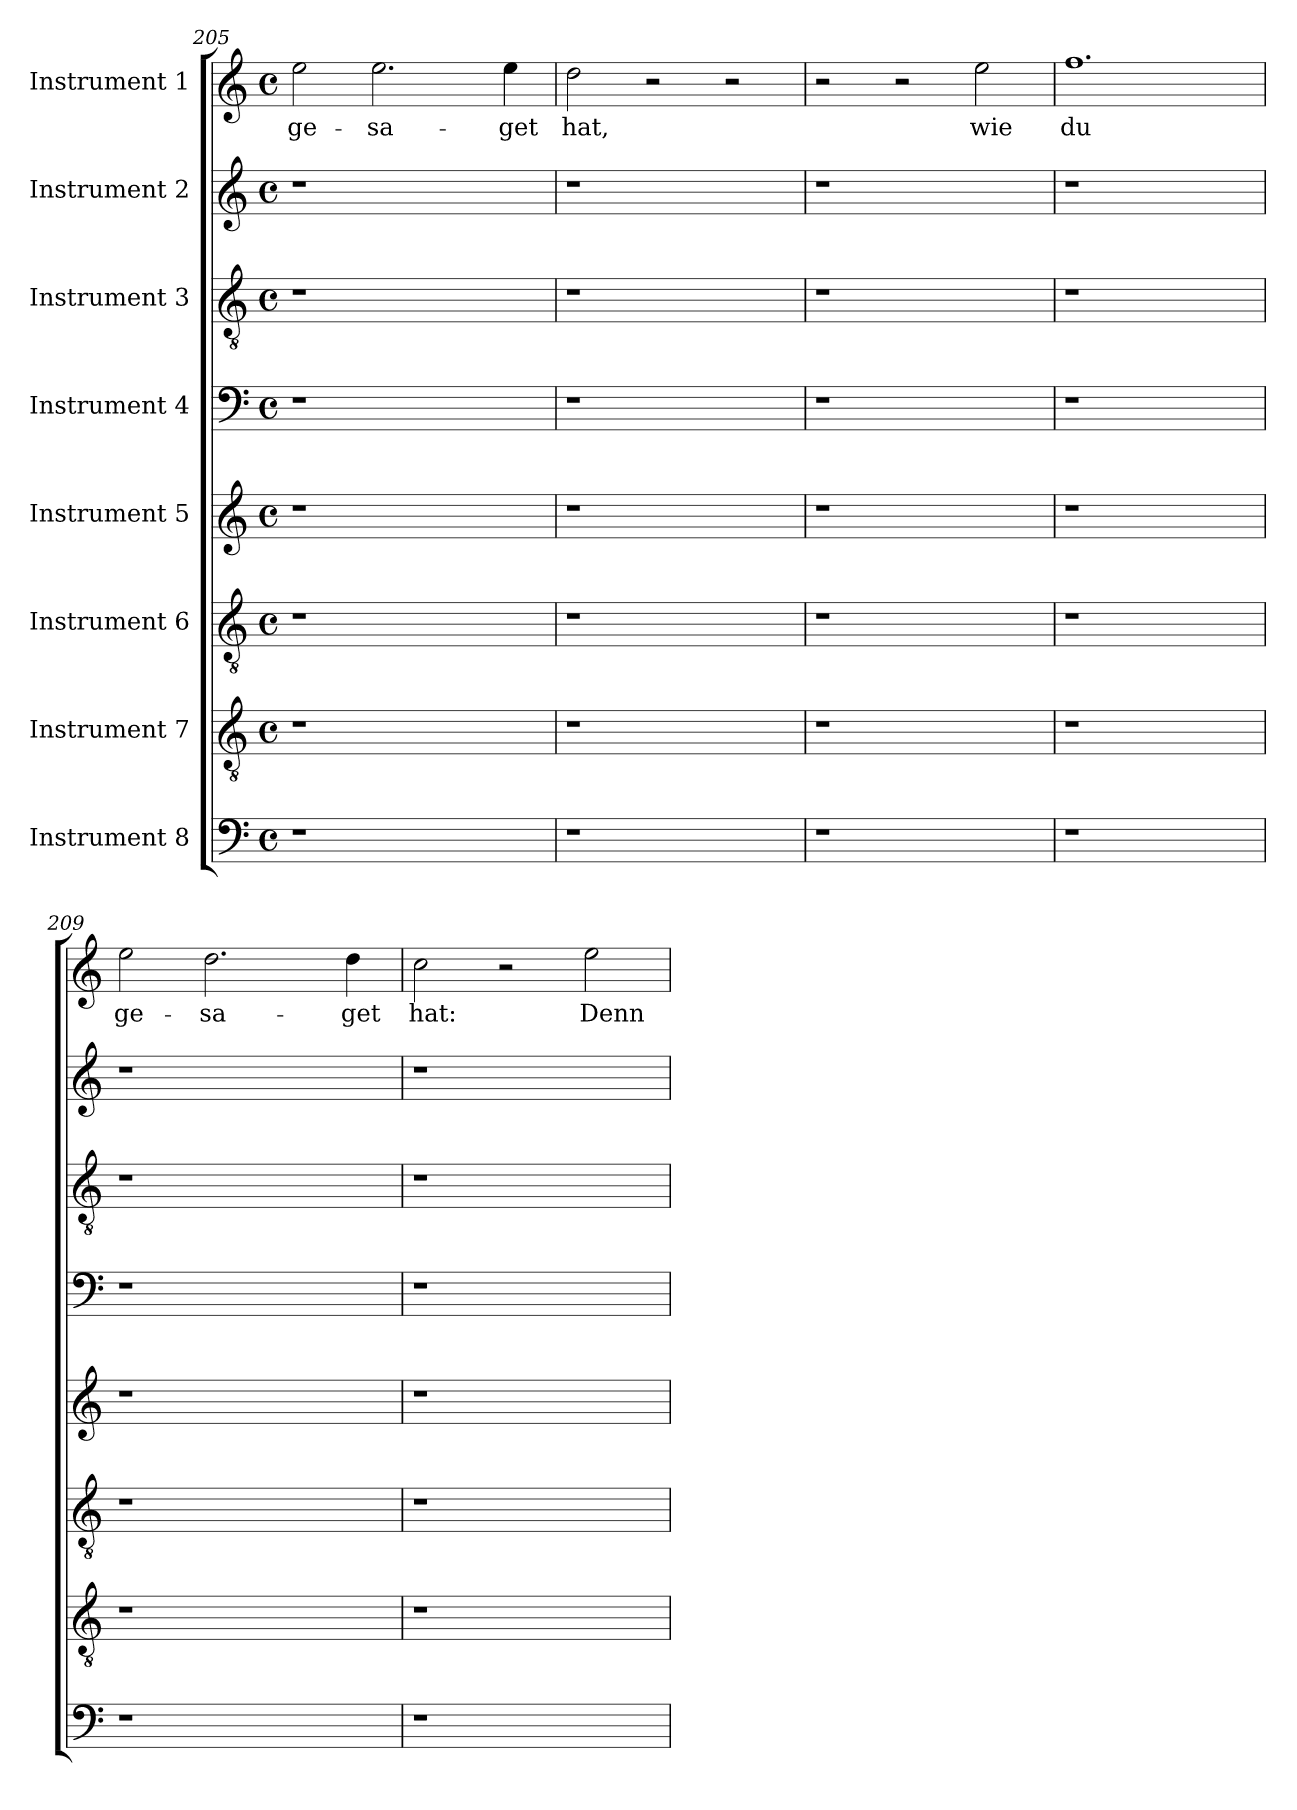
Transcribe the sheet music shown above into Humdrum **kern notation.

**kern	**kern	**kern	**kern	**kern	**kern	**kern	**kern	**text
*part8	*part7	*part6	*part5	*part4	*part3	*part2	*part1	*part1
*staff8	*staff7	*staff6	*staff5	*staff4	*staff3	*staff2	*staff1	*staff1
*I"Instrument 8	*I"Instrument 7	*I"Instrument 6	*I"Instrument 5	*I"Instrument 4	*I"Instrument 3	*I"Instrument 2	*I"Instrument 1	*
*clefF4	*clefGv2	*clefGv2	*clefG2	*clefF4	*clefGv2	*clefG2	*clefG2	*
*M4/4	*M4/4	*M4/4	*M4/4	*M4/4	*M4/4	*M4/4	*M4/4	*
*met(c)	*met(c)	*met(c)	*met(c)	*met(c)	*met(c)	*met(c)	*met(c)	*
=205	=205	=205	=205	=205	=205	=205	=205	=205
!	!	!	!	!	!	!	!	!LO:LY:b:cj
1r	1r	1r	1r	1r	1r	1r	2ee\	ge-
!	!	!	!	!	!	!	!	!LO:LY:b:cj
.	.	.	.	.	.	.	2.ee\	-sa-
2ryy	2ryy	2ryy	2ryy	2ryy	2ryy	2ryy	.	.
!	!	!	!	!	!	!	!	!LO:LY:b:cj
.	.	.	.	.	.	.	4ee\	-get
=206	=206	=206	=206	=206	=206	=206	=206	=206
!	!	!	!	!	!	!	!	!LO:LY:b:cj
1r	1r	1r	1r	1r	1r	1r	2dd\	hat,
.	.	.	.	.	.	.	2r	.
2ryy	2ryy	2ryy	2ryy	2ryy	2ryy	2ryy	2r	.
=207	=207	=207	=207	=207	=207	=207	=207	=207
1r	1r	1r	1r	1r	1r	1r	2r	.
.	.	.	.	.	.	.	2r	.
!	!	!	!	!	!	!	!	!LO:LY:b:cj
2ryy	2ryy	2ryy	2ryy	2ryy	2ryy	2ryy	2ee\	wie
=208	=208	=208	=208	=208	=208	=208	=208	=208
!	!	!	!	!	!	!	!	!LO:LY:b:cj
1r	1r	1r	1r	1r	1r	1r	1.ff	du
2ryy	2ryy	2ryy	2ryy	2ryy	2ryy	2ryy	.	.
=209	=209	=209	=209	=209	=209	=209	=209	=209
!	!	!	!	!	!	!	!	!LO:LY:b:cj
1r	1r	1r	1r	1r	1r	1r	2ee\	ge-
!	!	!	!	!	!	!	!	!LO:LY:b:cj
.	.	.	.	.	.	.	2.dd\	-sa-
2ryy	2ryy	2ryy	2ryy	2ryy	2ryy	2ryy	.	.
!	!	!	!	!	!	!	!	!LO:LY:b:cj
.	.	.	.	.	.	.	4dd\	-get
=210	=210	=210	=210	=210	=210	=210	=210	=210
!	!	!	!	!	!	!	!	!LO:LY:b:cj
1r	1r	1r	1r	1r	1r	1r	2cc\	hat:
.	.	.	.	.	.	.	2r	.
!	!	!	!	!	!	!	!	!LO:LY:b:cj
2ryy	2ryy	2ryy	2ryy	2ryy	2ryy	2ryy	2ee\	Denn
=	=	=	=	=	=	=	=	=
*-	*-	*-	*-	*-	*-	*-	*-	*-
